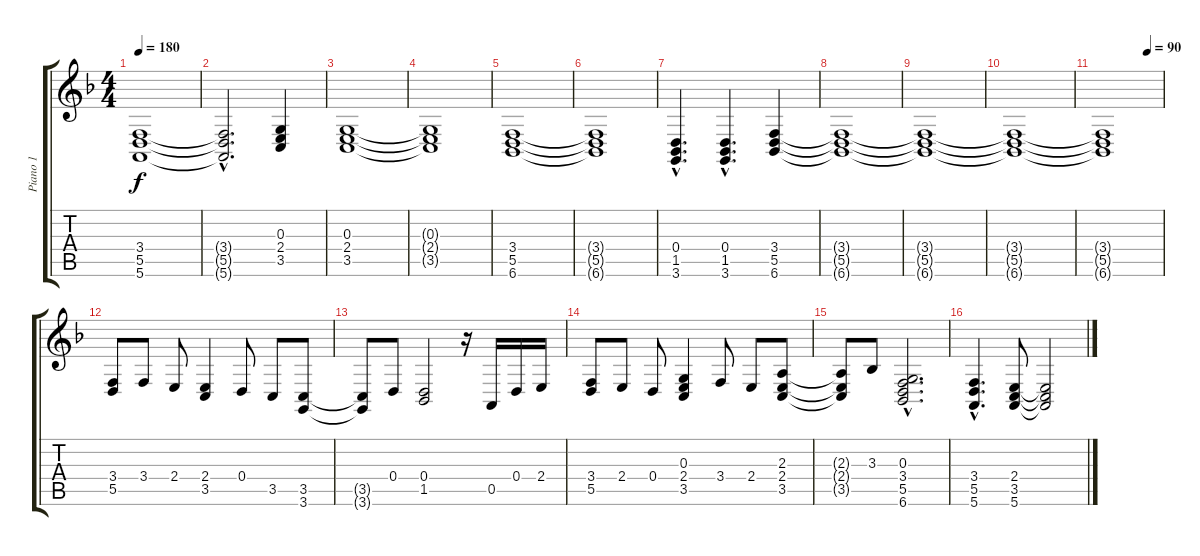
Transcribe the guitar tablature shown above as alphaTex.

\track ("Piano 1" "Piano 1") {instrument acousticgrandpiano}
\staff {score tabs}
\tuning (E4 B3 G3 D3 A2 E2) {hide}
\ts (4 4)
\tempo 180
\clef g2
\ks f
(3.4 5.5 5.6).1{dy f} |
(3.4{hac t} 5.5{hac t} 5.6{hac t}).2{d} (0.3 2.4 3.5).4 |
(0.3 2.4 3.5).1 |
(0.3{t} 2.4{t} 3.5{t}).1 |
(3.4 5.5 6.6).1 |
(3.4{t} 5.5{t} 6.6{t}).1 |
(0.4{hac} 1.5{hac} 3.6{hac}).4{d} (0.4{hac} 1.5{hac} 3.6{hac}).4{d} (3.4 5.5 6.6).4 |
(3.4{t} 5.5{t} 6.6{t}).1 |
(3.4{t} 5.5{t} 6.6{t}).1 |
(3.4{t} 5.5{t} 6.6{t}).1 |
\tempo (90 0.75)
(3.4{t} 5.5{t} 6.6{t}).1 |
(3.4 5.5).8{instrument acousticgrandpiano} 3.4.8 2.4.8 (2.4 3.5).4 0.4.8 3.5.8 (3.5 3.6).8 |
(3.5{t} 3.6{t}).8 0.4.8 (0.4 1.5).2 r.16 0.5.16 0.4.16 2.4.16 |
(3.4 5.5).8 2.4.8 0.4.8 (0.3 2.4 3.5).4 3.4.8 2.4.8 (2.3 2.4 3.5).8 |
(2.3{t} 2.4{t} 3.5{t}).8 3.3.8 (0.3{hac} 3.4{hac} 5.5{hac} 6.6{hac}).2{d} |
(3.4{hac} 5.5{hac} 5.6{hac}).4{d} (2.4 3.5 5.6).8 (2.4{t} 3.5{t} 5.6{t}).2
